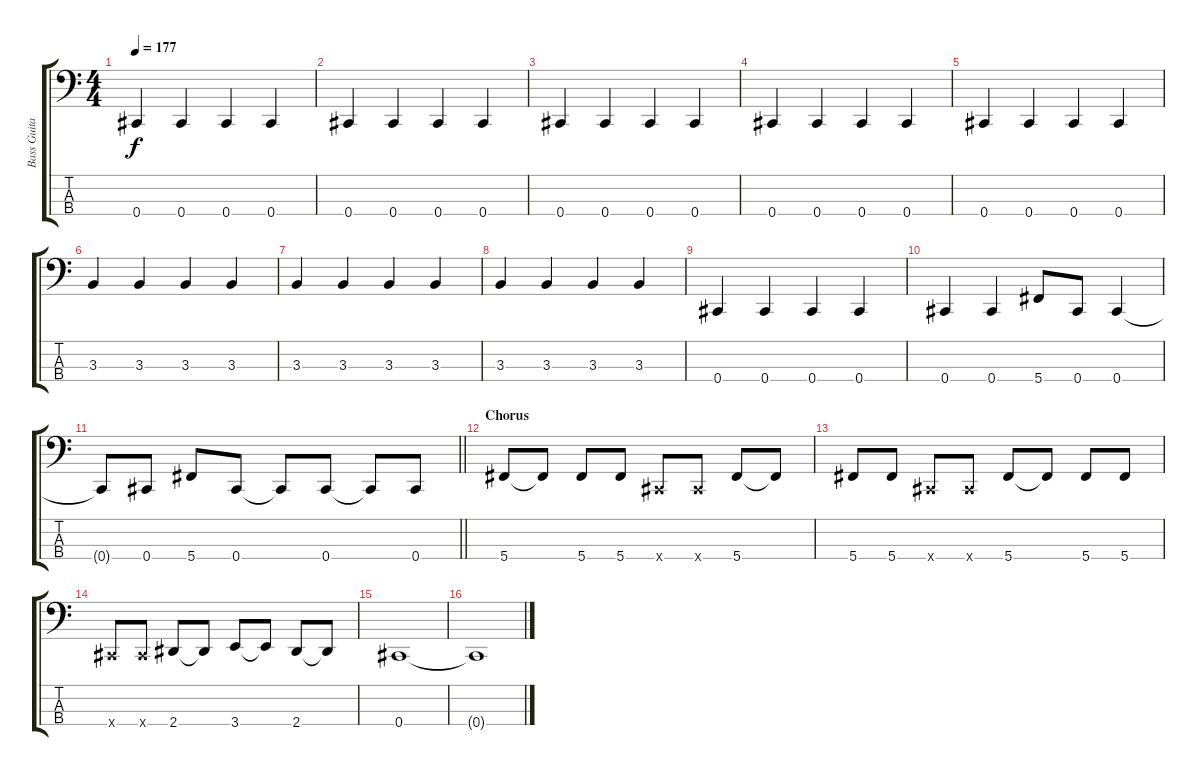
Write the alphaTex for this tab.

\track ("Bass Guitar" "Bass Guita") {instrument electricbassfinger}
\staff {score tabs}
\tuning (Gb2 Db2 Ab1 Db1) {hide}
\ts (4 4)
\tempo 177
\clef f4
\ks c
0.4.4{dy f} 0.4.4 0.4.4 0.4.4 |
0.4.4 0.4.4 0.4.4 0.4.4 |
0.4.4 0.4.4 0.4.4 0.4.4 |
0.4.4 0.4.4 0.4.4 0.4.4 |
0.4.4 0.4.4 0.4.4 0.4.4 |
3.3.4 3.3.4 3.3.4 3.3.4 |
3.3.4 3.3.4 3.3.4 3.3.4 |
3.3.4 3.3.4 3.3.4 3.3.4 |
0.4.4 0.4.4 0.4.4 0.4.4 |
0.4.4 0.4.4 5.4.8 0.4.8 0.4.4 |
\barLineRight lightlight
0.4{t}.8 0.4.8 5.4.8 0.4.8 0.4{t}.8 0.4.8 0.4{t}.8 0.4.8 |
\section ("" "Chorus")
5.4.8 5.4{t}.8 5.4.8 5.4.8 0.4{x}.8 0.4{x}.8 5.4.8 5.4{t}.8 |
5.4.8 5.4.8 0.4{x}.8 0.4{x}.8 5.4.8 5.4{t}.8 5.4.8 5.4.8 |
0.4{x}.8 0.4{x}.8 2.4.8 2.4{t}.8 3.4.8 3.4{t}.8 2.4.8 2.4{t}.8 |
0.4.1 |
0.4{t}.1
